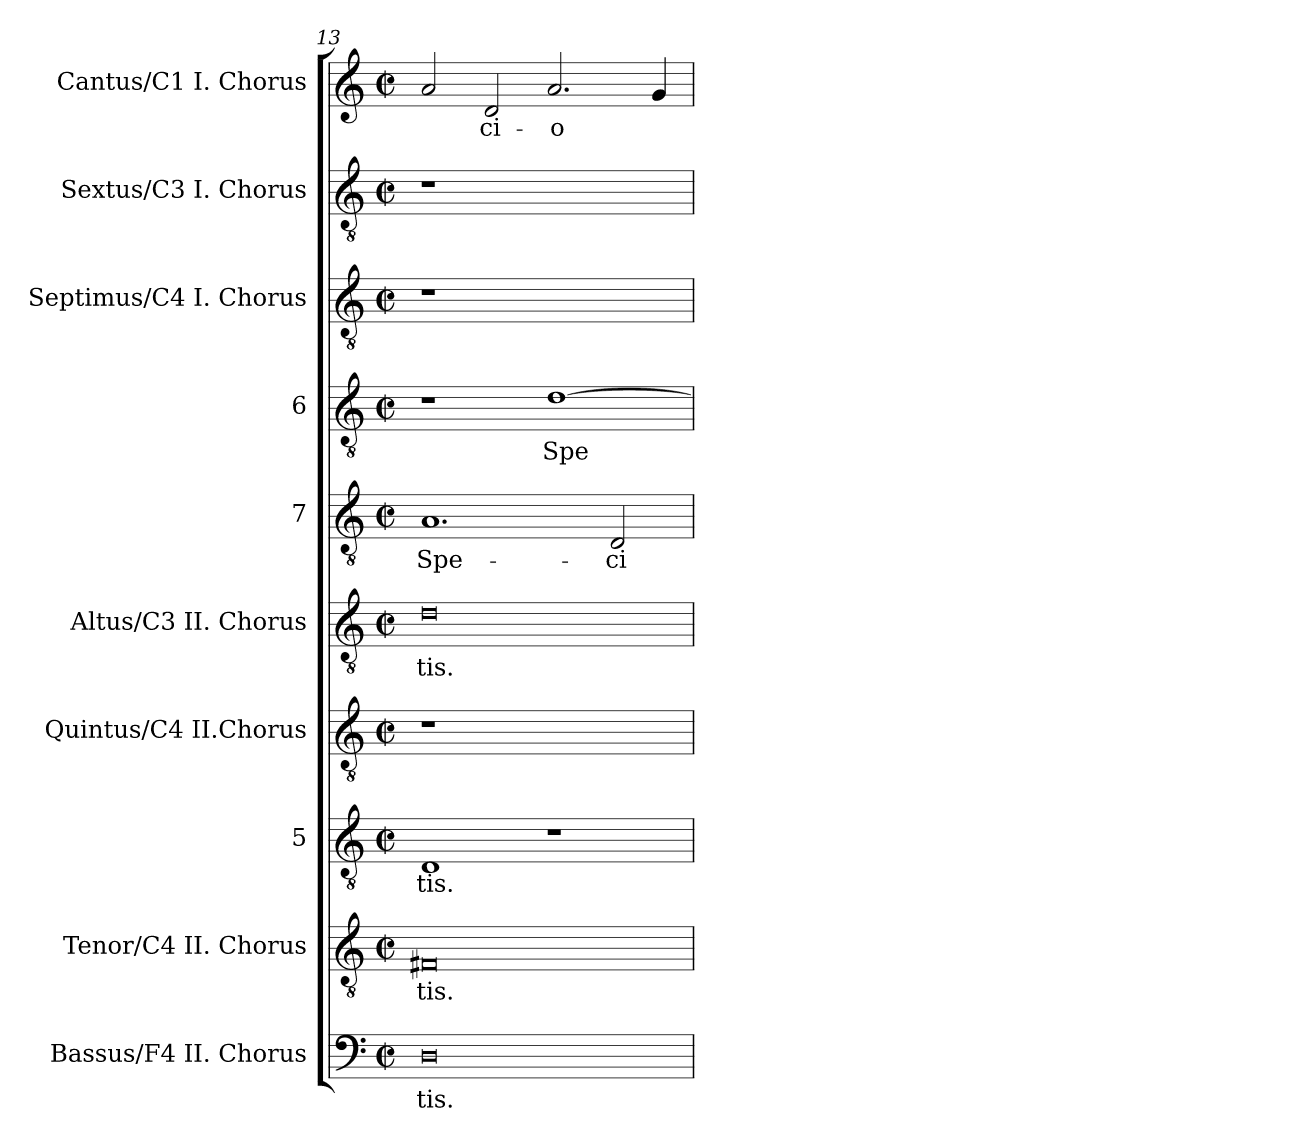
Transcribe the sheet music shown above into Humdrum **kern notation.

**kern	**text	**kern	**text	**kern	**text	**kern	**kern	**text	**kern	**text	**kern	**text	**kern	**kern	**kern	**text
*part10	*part10	*part9	*part9	*part8	*part8	*part7	*part6	*part6	*part5	*part5	*part4	*part4	*part3	*part2	*part1	*part1
*staff10	*staff10	*staff9	*staff9	*staff8	*staff8	*staff7	*staff6	*staff6	*staff5	*staff5	*staff4	*staff4	*staff3	*staff2	*staff1	*staff1
*I"Bassus/F4  II. Chorus	*	*I"Tenor/C4  II. Chorus	*	*I"5	*	*I"Quintus/C4  II.Chorus	*I"Altus/C3  II. Chorus	*	*I"7	*	*I"6	*	*I"Septimus/C4  I. Chorus	*I"Sextus/C3  I. Chorus	*I"Cantus/C1  I. Chorus	*
*I'B	*	*I'T	*	*	*	*	*I'A	*	*	*	*	*	*	*	*I'C	*
*clefF4	*	*clefGv2	*	*clefGv2	*	*clefGv2	*clefGv2	*	*clefGv2	*	*clefGv2	*	*clefGv2	*clefGv2	*clefG2	*
*k[]	*	*k[]	*	*k[]	*	*k[]	*k[]	*	*k[]	*	*k[]	*	*k[]	*k[]	*k[]	*
*C:	*	*C:	*	*C:	*	*C:	*C:	*	*C:	*	*C:	*	*C:	*C:	*C:	*
*M2/2	*	*M2/2	*	*M2/2	*	*M2/2	*M2/2	*	*M2/2	*	*M2/2	*	*M2/2	*M2/2	*M2/2	*
*met(c|)	*	*met(c|)	*	*met(c|)	*	*met(c|)	*met(c|)	*	*met(c|)	*	*met(c|)	*	*met(c|)	*met(c|)	*met(c|)	*
=13	=13	=13	=13	=13	=13	=13	=13	=13	=13	=13	=13	=13	=13	=13	=13	=13
!	!LO:LY:b:cj	!	!LO:LY:b:cj	!	!LO:LY:b:cj	!	!	!LO:LY:b:cj	!	!LO:LY:b:cj	!	!	!	!	!	!LO:LY:b:cj
0D	-tis.	0F#X	-tis.	1D	-tis.	1r	0d	-tis.	1.A	Spe-	1r	.	1r	1r	2a/	--
!	!	!	!	!	!	!	!	!	!	!	!	!	!	!	!	!LO:LY:b:cj
.	.	.	.	.	.	.	.	.	.	.	.	.	.	.	2d/	-ci-
!	!	!	!	!	!	!	!	!	!	!	!	!LO:LY:b:cj	!	!	!	!LO:LY:b:cj
.	.	.	.	1r	.	1ryy	.	.	.	.	[>1d	Spe-	1ryy	1ryy	2.a/	-o-
!	!	!	!	!	!	!	!	!	!	!LO:LY:b:cj	!	!	!	!	!	!
.	.	.	.	.	.	.	.	.	2D/	-ci-	.	.	.	.	.	.
!	!	!	!	!	!	!	!	!	!	!	!	!	!	!	!	!LO:LY:b:cj
.	.	.	.	.	.	.	.	.	.	.	.	.	.	.	4g/	--
=	=	=	=	=	=	=	=	=	=	=	=	=	=	=	=	=
*-	*-	*-	*-	*-	*-	*-	*-	*-	*-	*-	*-	*-	*-	*-	*-	*-
